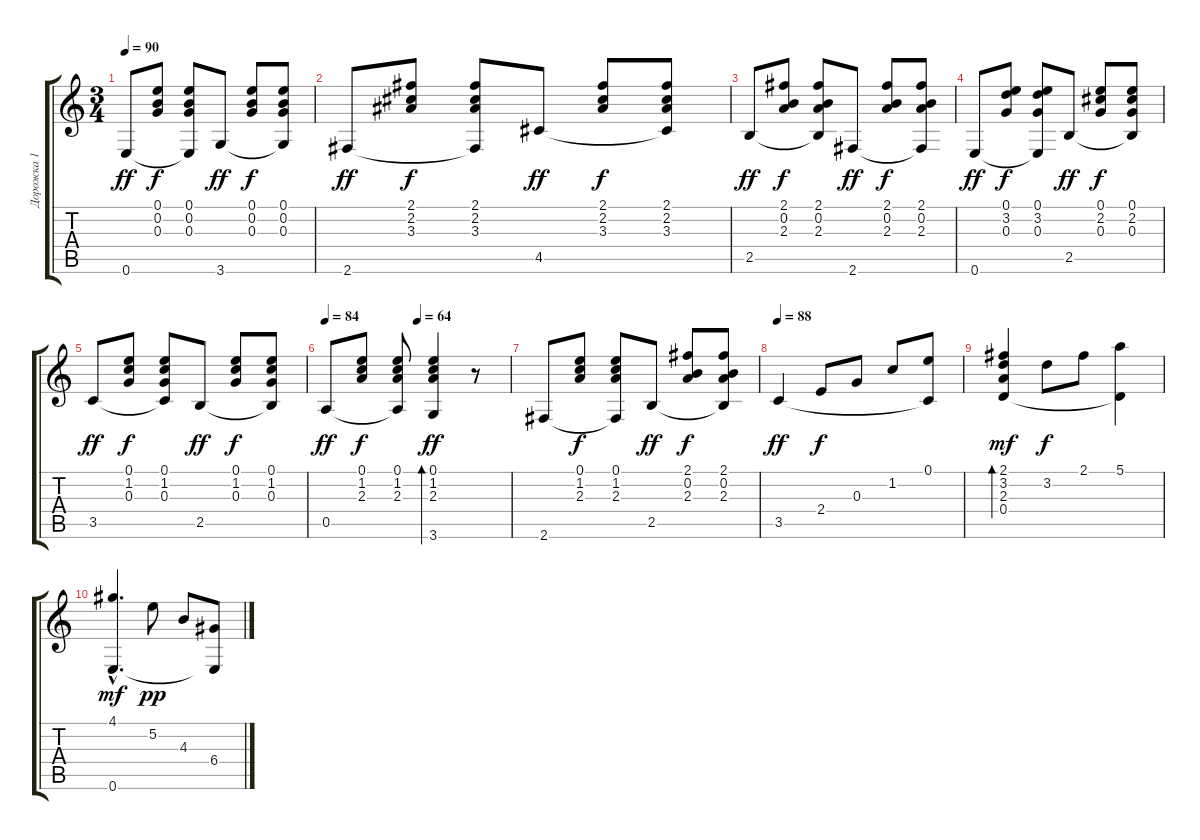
\track ("Дорожка 1" "Дорожка 1") {instrument acousticguitarsteel}
\staff {score tabs}
\tuning (E4 B3 G3 D3 A2 E2) {hide}
\ts (3 4)
\tempo 90
\clef g2
\ks c
0.6.8{dy ff} (0.1 0.2 0.3).8{dy f} (0.1 0.2 0.3 0.6{t}).8 3.6.8{dy ff} (0.1 0.2 0.3).8{dy f} (0.1 0.2 0.3 3.6{t}).8 |
2.6.8{dy ff} (2.1 2.2 3.3).8{dy f} (2.1 2.2 3.3 2.6{t}).8 4.5.8{dy ff} (2.1 2.2 3.3).8{dy f} (2.1 2.2 3.3 4.5{t}).8 |
2.5.8{dy ff} (2.1 0.2 2.3).8{dy f} (2.1 0.2 2.3 2.5{t}).8 2.6.8{dy ff} (2.1 0.2 2.3).8{dy f} (2.1 0.2 2.3 2.6{t}).8 |
0.6.8{dy ff} (0.1 3.2 0.3).8{dy f} (0.1 3.2 0.3 0.6{t}).8 2.5.8{dy ff} (0.1 2.2 0.3).8{dy f} (0.1 2.2 0.3 2.5{t}).8 |
3.5.8{dy ff} (0.1 1.2 0.3).8{dy f} (0.1 1.2 0.3 3.5{t}).8 2.5.8{dy ff} (0.1 1.2 0.3).8{dy f} (0.1 1.2 0.3 2.5{t}).8 |
\tempo 84
\tempo (64 0.5)
0.5.8{dy ff} (0.1 1.2 2.3).8{dy f} (0.1 1.2 2.3 0.5{t}).8 (0.1 1.2 2.3 3.6).4{bd 120 dy ff} r.8 |
2.6.8 (0.1 1.2 2.3).8{dy f} (0.1 1.2 2.3 2.6{t}).8 2.5.8{dy ff} (2.1 0.2 2.3).8{dy f} (2.1 0.2 2.3 2.5{t}).8 |
\tempo 88
3.5.4{dy ff} 2.4.8{dy f} 0.3.8 1.2.8 (0.1 3.5{t}).8 |
(2.1 3.2 2.3 0.4).4{bd 120 dy mf} 3.2.8{dy f} 2.1.8 (5.1 0.4{t}).4 |
(4.1{hac} 0.6{hac}).4{d dy mf} 5.2.8{dy pp} 4.3.8 (6.4 0.6{t}).8
